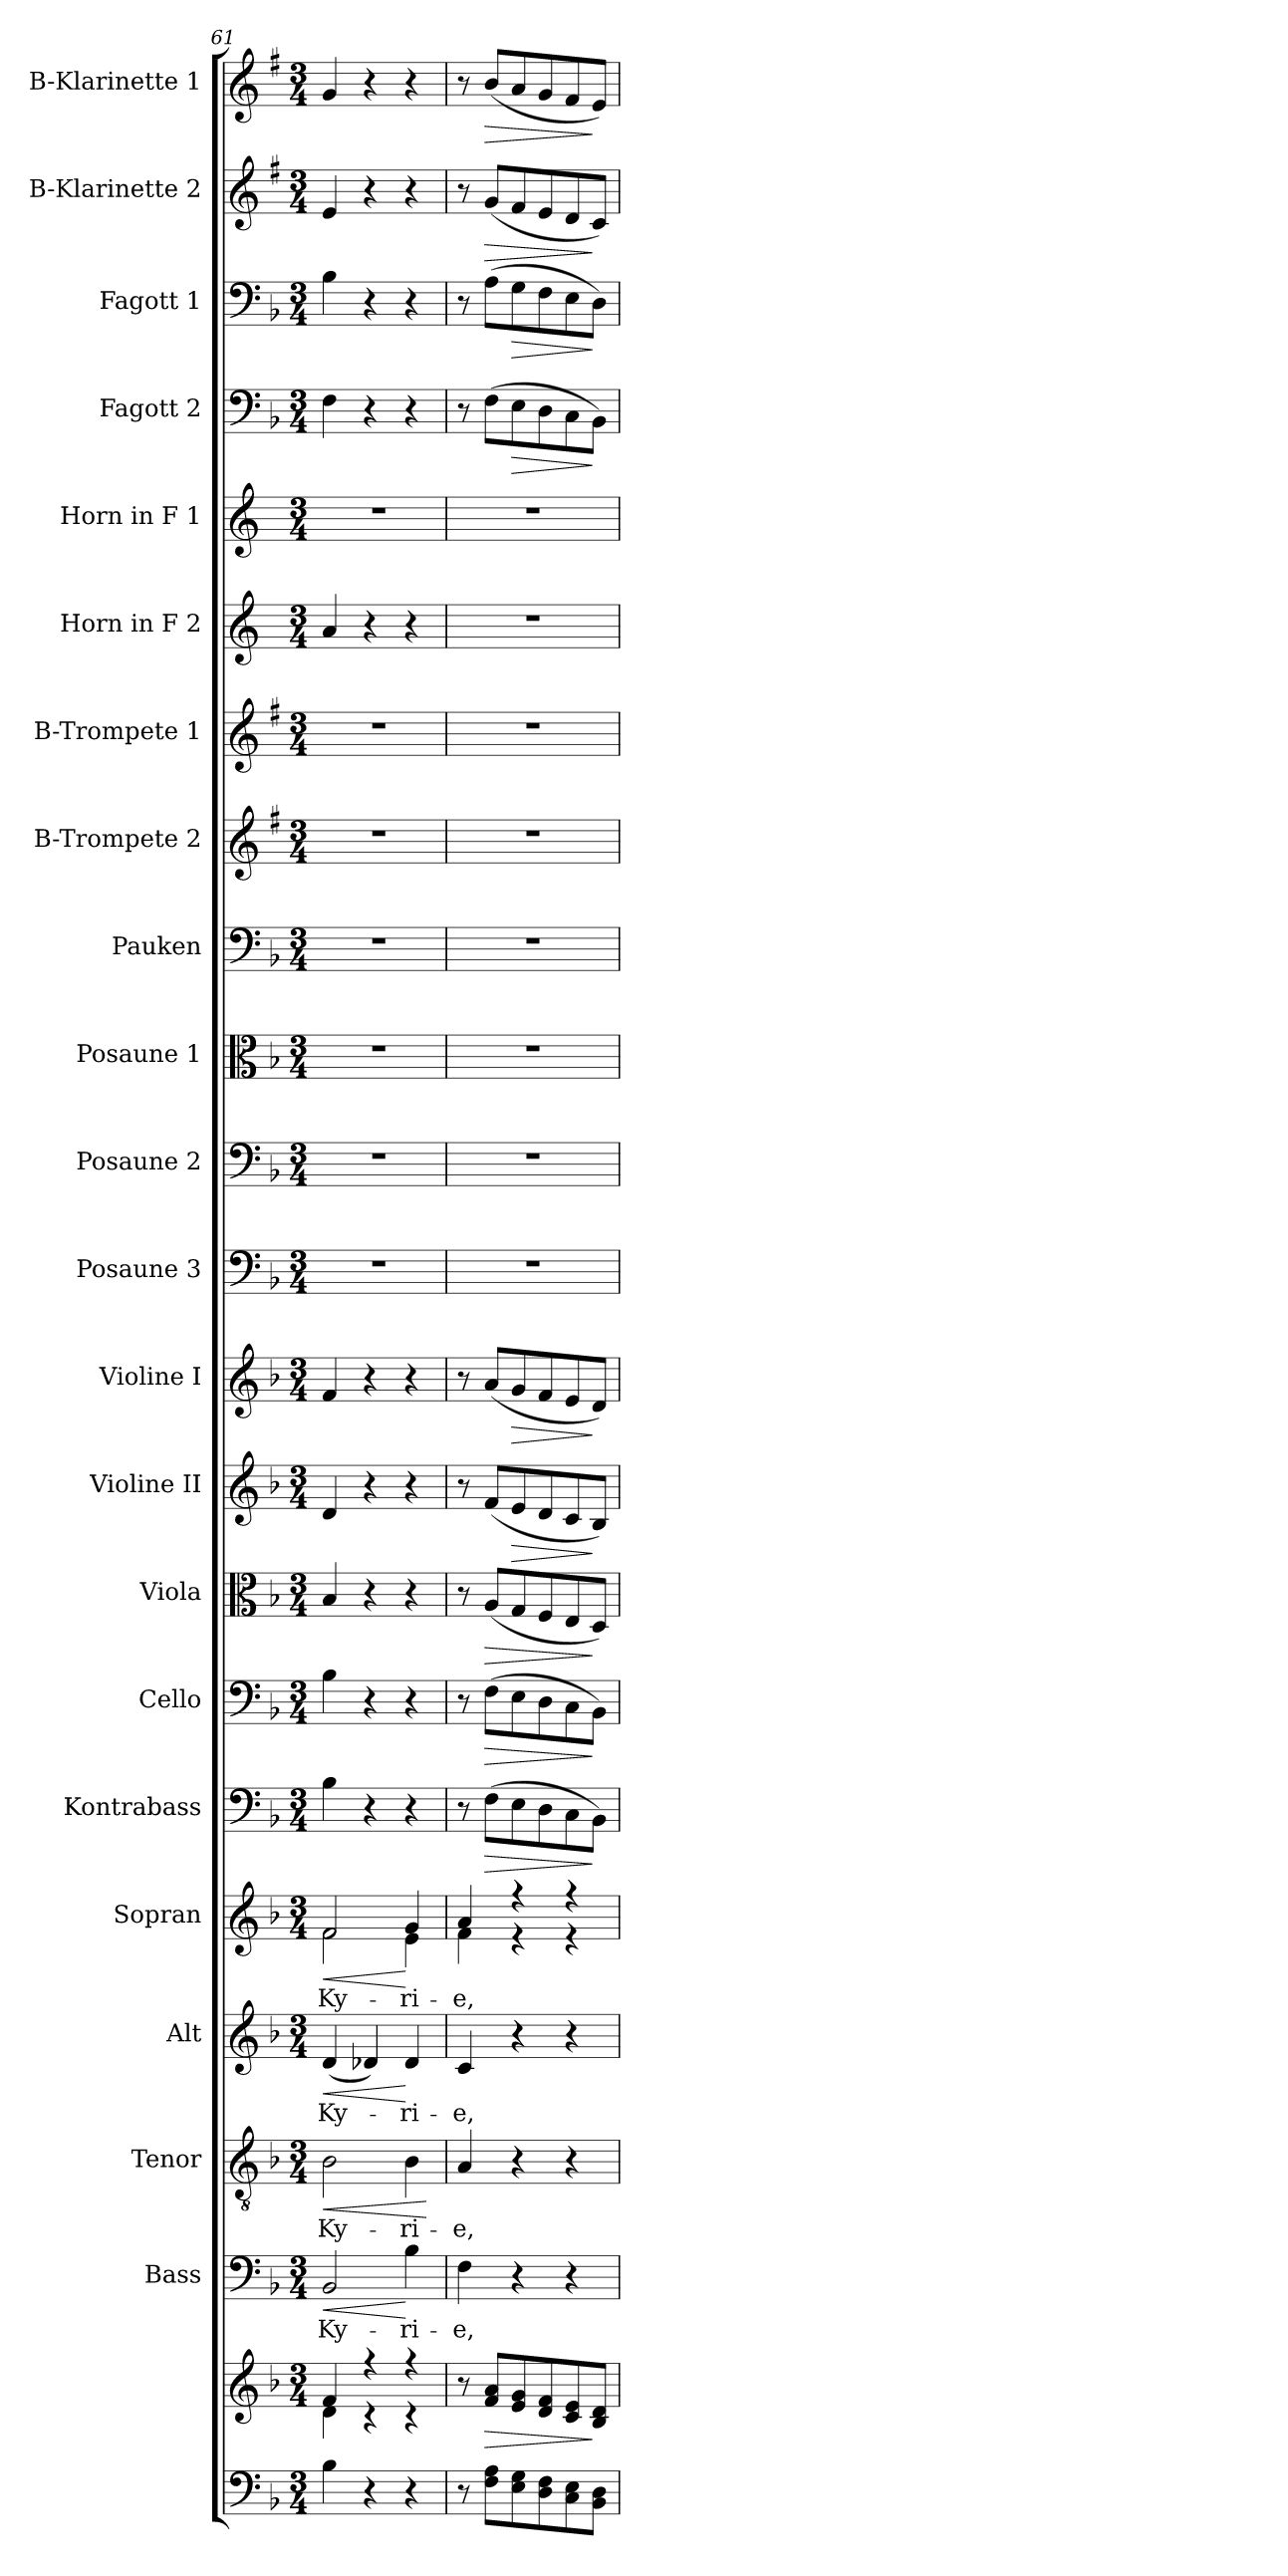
**kern	**kern	**dynam	**kern	**text	**dynam	**kern	**text	**dynam	**kern	**text	**dynam	**kern	**text	**dynam	**kern	**dynam	**kern	**dynam	**kern	**dynam	**kern	**dynam	**kern	**dynam	**kern	**kern	**kern	**kern	**kern	**kern	**kern	**kern	**kern	**dynam	**kern	**dynam	**kern	**dynam	**kern	**dynam
*part22	*part22	*part22	*part21	*part21	*part21	*part20	*part20	*part20	*part19	*part19	*part19	*part18	*part18	*part18	*part17	*part17	*part16	*part16	*part15	*part15	*part14	*part14	*part13	*part13	*part12	*part11	*part10	*part9	*part8	*part7	*part6	*part5	*part4	*part4	*part3	*part3	*part2	*part2	*part1	*part1
*staff23	*staff22	*staff22/23	*staff21	*staff21	*staff21	*staff20	*staff20	*staff20	*staff19	*staff19	*staff19	*staff18	*staff18	*staff18	*staff17	*staff17	*staff16	*staff16	*staff15	*staff15	*staff14	*staff14	*staff13	*staff13	*staff12	*staff11	*staff10	*staff9	*staff8	*staff7	*staff6	*staff5	*staff4	*staff4	*staff3	*staff3	*staff2	*staff2	*staff1	*staff1
*	*	*	*I"Bass	*	*	*I"Tenor	*	*	*I"Alt	*	*	*I"Sopran	*	*	*I"Kontrabass	*	*I"Cello	*	*I"Viola	*	*I"Violine II	*	*I"Violine I	*	*I"Posaune 3	*I"Posaune 2	*I"Posaune 1	*I"Pauken	*I"B-Trompete 2	*I"B-Trompete 1	*I"Horn in F 2	*I"Horn in F 1	*I"Fagott 2	*	*I"Fagott 1	*	*I"B-Klarinette 2	*	*I"B-Klarinette 1	*
*	*	*	*I'B.	*	*	*I'T.	*	*	*I'A.	*	*	*I'S.	*	*	*I'Kb.	*	*	*	*I'Vla.	*	*I'Vl. II	*	*I'Vl. I	*	*I'Pos. 3	*I'Pos. 2	*I'Pos. 1	*I'Pk.	*I'B Trp. 2	*I'B Trp. 1	*	*	*I'Fg. 2	*	*I'Fg. 1	*	*I'B Kl. 2	*	*I'B Kl. 1	*
!!LO:PB:g=z
*clefF4	*clefG2	*	*clefF4	*	*	*clefGv2	*	*	*clefG2	*	*	*clefG2	*	*	*clefF4	*	*clefF4	*	*clefC3	*	*clefG2	*	*clefG2	*	*clefF4	*clefF4	*clefC3	*clefF4	*clefG2	*clefG2	*clefG2	*clefG2	*clefF4	*	*clefF4	*	*clefG2	*	*clefG2	*
*	*	*	*	*	*	*	*	*	*	*	*	*	*	*	*ITrd7c12	*	*	*	*	*	*	*	*	*	*	*	*	*	*ITrd1c2	*ITrd1c2	*ITrd4c7	*ITrd4c7	*	*	*	*	*ITrd1c2	*	*ITrd1c2	*
*k[b-]	*k[b-]	*	*k[b-]	*	*	*k[b-]	*	*	*k[b-]	*	*	*k[b-]	*	*	*k[b-]	*	*k[b-]	*	*k[b-]	*	*k[b-]	*	*k[b-]	*	*k[b-]	*k[b-]	*k[b-]	*k[b-]	*k[b-]	*k[b-]	*k[b-]	*k[b-]	*k[b-]	*	*k[b-]	*	*k[b-]	*	*k[b-]	*
*F:	*F:	*	*F:	*	*	*F:	*	*	*F:	*	*	*F:	*	*	*F:	*	*F:	*	*F:	*	*F:	*	*F:	*	*F:	*F:	*F:	*F:	*F:	*F:	*F:	*F:	*F:	*	*F:	*	*F:	*	*F:	*
*M3/4	*M3/4	*	*M3/4	*	*	*M3/4	*	*	*M3/4	*	*	*M3/4	*	*	*M3/4	*	*M3/4	*	*M3/4	*	*M3/4	*	*M3/4	*	*M3/4	*M3/4	*M3/4	*M3/4	*M3/4	*M3/4	*M3/4	*M3/4	*M3/4	*	*M3/4	*	*M3/4	*	*M3/4	*
=61	=61	=61	=61	=61	=61	=61	=61	=61	=61	=61	=61	=61	=61	=61	=61	=61	=61	=61	=61	=61	=61	=61	=61	=61	=61	=61	=61	=61	=61	=61	=61	=61	=61	=61	=61	=61	=61	=61	=61	=61
*	*^	*	*	*	*	*	*	*	*	*	*	*	*	*	*	*	*	*	*	*	*	*	*	*	*	*	*	*	*	*	*	*	*	*	*	*	*	*	*	*
!	!	!	!	!	!LO:LY:b	!LO:HP:b	!	!LO:LY:b	!LO:HP:b	!	!LO:LY:b	!LO:HP:b	!	!LO:LY:b	!LO:HP:b	!	!	!	!	!	!	!	!	!	!	!	!	!	!	!	!	!	!	!	!	!	!	!	!	!	!
*	*	*	*	*	*	*	*	*	*	*	*	*	*^	*	*	*	*	*	*	*	*	*	*	*	*	*	*	*	*	*	*	*	*	*	*	*	*	*	*	*	*
4B-\	4f/	4d\	.	2BB-/	Ky-	<	2B-\	Ky-	<	(<4d/	Ky-	<	2f/	2f\	Ky-	<	4BB-\	.	4B-\	.	4B-/	.	4d/	.	4f/	.	2.r	2.r	2.r	2.r	2.r	2.r	4d/	2.r	4F\	.	4B-\	.	4d/	.	4f/	.
4r	4r	4r	.	.	.	.	.	.	.	4d-X/)	.	.	.	.	.	.	4r	.	4r	.	4r	.	4r	.	4r	.	.	.	.	.	.	.	4r	.	4r	.	4r	.	4r	.	4r	.
!	!	!	!	!	!LO:LY:b	!	!	!LO:LY:b	!	!	!LO:LY:b	!	!	!	!LO:LY:b	!	!	!	!	!	!	!	!	!	!	!	!	!	!	!	!	!	!	!	!	!	!	!	!	!	!	!
4r	4r	4r	.	4B-\	-ri-	[	4B-\	-ri-	.	4d-/	-ri-	[	4g/	4e\	-ri-	[	4r	.	4r	.	4r	.	4r	.	4r	.	.	.	.	.	.	.	4r	.	4r	.	4r	.	4r	.	4r	.
*	*v	*v	*	*	*	*	*	*	*	*	*	*	*v	*v	*	*	*	*	*	*	*	*	*	*	*	*	*	*	*	*	*	*	*	*	*	*	*	*	*	*	*	*
.	.	.	.	.	.	.	.	[	.	.	.	.	.	.	.	.	.	.	.	.	.	.	.	.	.	.	.	.	.	.	.	.	.	.	.	.	.	.	.	.
=62	=62	=62	=62	=62	=62	=62	=62	=62	=62	=62	=62	=62	=62	=62	=62	=62	=62	=62	=62	=62	=62	=62	=62	=62	=62	=62	=62	=62	=62	=62	=62	=62	=62	=62	=62	=62	=62	=62	=62	=62
!	!	!	!	!LO:LY:b	!	!	!LO:LY:b	!	!	!LO:LY:b	!	!	!LO:LY:b	!	!	!	!	!	!	!	!	!	!	!	!	!	!	!	!	!	!	!	!	!	!	!	!	!	!	!
*	*	*	*	*	*	*	*	*	*	*	*	*^	*	*	*	*	*	*	*	*	*	*	*	*	*	*	*	*	*	*	*	*	*	*	*	*	*	*	*	*
8r	8r	.	4F\	-e,	.	4A/	-e,	.	4c/	-e,	.	4a/	4f\	-e,	.	8r	.	8r	.	8r	.	8r	.	8r	.	2.r	2.r	2.r	2.r	2.r	2.r	2.r	2.r	8r	.	8r	.	8r	.	8r	.
!	!	!LO:HP:b	!	!	!	!	!	!	!	!	!	!	!	!	!	!	!LO:HP:b	!	!LO:HP:b	!	!LO:HP:b	!	!	!	!	!	!	!	!	!	!	!	!	!	!	!	!	!	!LO:HP:b	!	!LO:HP:b
8F\ 8A\L	8f/ 8a/L	>	.	.	.	.	.	.	.	.	.	.	.	.	.	(>8FF\L	>	(>8F\L	>	(<8A/L	>	(<8f/L	.	(<8a/L	.	.	.	.	.	.	.	.	.	(>8F\L	.	(>8A\L	.	(<8f/L	>	(<8a/L	>
!	!	!	!	!	!	!	!	!	!	!	!	!	!	!	!	!	!	!	!	!	!	!	!LO:HP:b	!	!LO:HP:b	!	!	!	!	!	!	!	!	!	!LO:HP:b	!	!LO:HP:b	!	!	!	!
8E\ 8G\	8e/ 8g/	.	4r	.	.	4r	.	.	4r	.	.	4r	4r	.	.	8EE\	.	8E\	.	8G/	.	8e/	>	8g/	>	.	.	.	.	.	.	.	.	8E\	>	8G\	>	8e/	.	8g/	.
8D\ 8F\	8d/ 8f/	.	.	.	.	.	.	.	.	.	.	.	.	.	.	8DD\	.	8D\	.	8F/	.	8d/	.	8f/	.	.	.	.	.	.	.	.	.	8D\	.	8F\	.	8d/	.	8f/	.
8C\ 8E\	8c/ 8e/	.	4r	.	.	4r	.	.	4r	.	.	4r	4r	.	.	8CC\	.	8C\	.	8E/	.	8c/	.	8e/	.	.	.	.	.	.	.	.	.	8C\	.	8E\	.	8c/	.	8e/	.
8BB-\ 8D\J	8B-/ 8d/J	]	.	.	.	.	.	.	.	.	.	.	.	.	.	8BBB-\J)	]	8BB-\J)	]	8D/J)	]	8B-/J)	]	8d/J)	]	.	.	.	.	.	.	.	.	8BB-\J)	]	8D\J)	]	8B-/J)	]	8d/J)	]
*	*	*	*	*	*	*	*	*	*	*	*	*v	*v	*	*	*	*	*	*	*	*	*	*	*	*	*	*	*	*	*	*	*	*	*	*	*	*	*	*	*	*
=	=	=	=	=	=	=	=	=	=	=	=	=	=	=	=	=	=	=	=	=	=	=	=	=	=	=	=	=	=	=	=	=	=	=	=	=	=	=	=	=
*-	*-	*-	*-	*-	*-	*-	*-	*-	*-	*-	*-	*-	*-	*-	*-	*-	*-	*-	*-	*-	*-	*-	*-	*-	*-	*-	*-	*-	*-	*-	*-	*-	*-	*-	*-	*-	*-	*-	*-	*-
